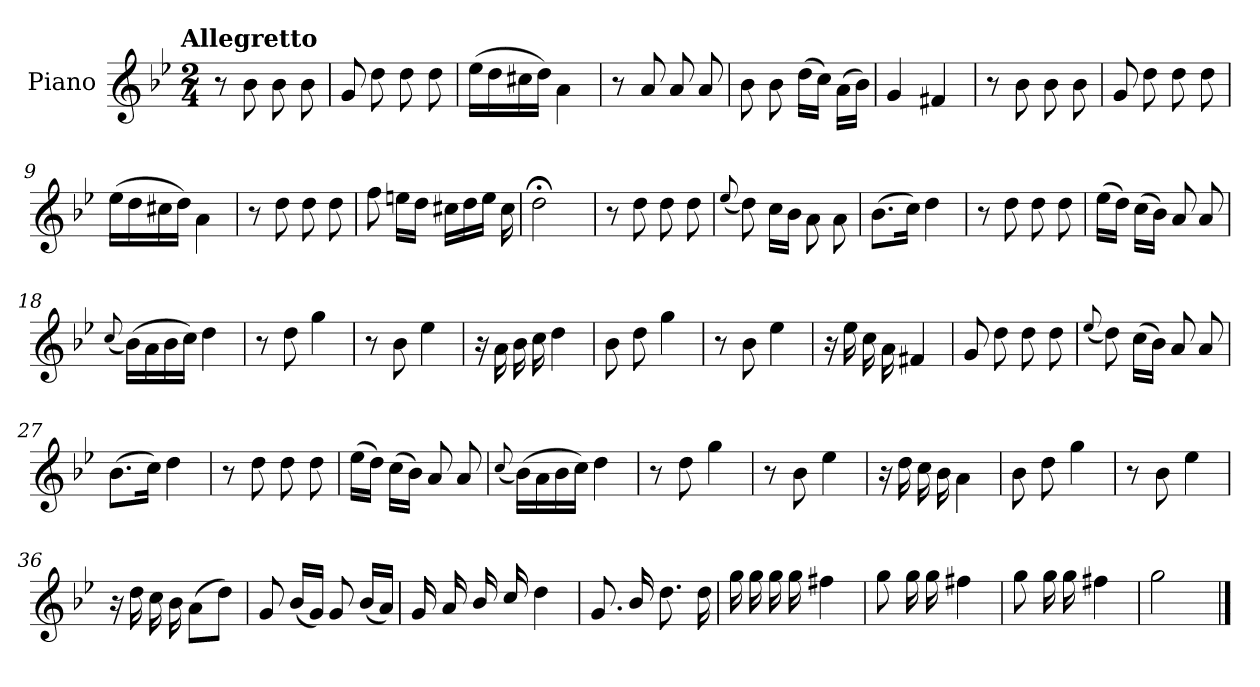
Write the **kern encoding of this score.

**kern
*part1
*staff1
*I"Piano
*I'Pno.
*clefG2
*k[b-e-]
!!LO:TX:omd:t=Allegretto
*M2/4
*MM116
=1
8r
8b-\
8b-\
8b-\
=2
8g/
8dd\
8dd\
8dd\
=3
(>16ee-\LL
16dd\
16cc#X\
16dd\JJ)
4a\
=4
8r
8a/
8a/
8a/
=5
8b-\
8b-\
(>16dd\LL
16cc\JJ)
(>16a\LL
16b-\JJ)
!!LO:LB:g=z
=6
4g/
4f#X/
=7
8r
8b-\
8b-\
8b-\
=8
8g/
8dd\
8dd\
8dd\
=9
(>16ee-\LL
16dd\
16cc#X\
16dd\JJ)
4a\
=10
8r
8dd\
8dd\
8dd\
=11
8ff\
16een\LL
16dd\JJ
16cc#X\LL
16dd\
16ee\JJ
16cc#\
=12
2dd;<\
!!LO:LB:g=z
=13
8r
8dd\
8dd\
8dd\
=14
(<8qqee-/
8dd\)
16cc\LL
16b-\JJ
8a\
8a\
=15
(>8.b-\L
16cc\Jk)
4dd\
=16
8r
8dd\
8dd\
8dd\
=17
(>16ee-\LL
16dd\JJ)
(>16cc\LL
16b-\JJ)
8a/
8a/
=18
(<8qqcc/
(>16b-\LL)
16a\
16b-\
16cc\JJ)
4dd\
=19
8r
8dd\
4gg\
!!LO:LB:g=z
=20
8r
8b-\
4ee-\
=21
16r
16a\
16b-\
16cc\
4dd\
=22
8b-\
8dd\
4gg\
=23
8r
8b-\
4ee-\
=24
16r
16ee-\
16cc\
16a\
4f#X/
=25
8g/
8dd\
8dd\
8dd\
!!LO:LB:g=z
=26
(<8qqee-/
8dd\)
(>16cc\LL
16b-\JJ)
8a/
8a/
=27
(>8.b-\L
16cc\Jk)
4dd\
=28
8r
8dd\
8dd\
8dd\
=29
(>16ee-\LL
16dd\JJ)
(>16cc\LL
16b-\JJ)
8a/
8a/
=30
(<8qqcc/
(>16b-\LL)
16a\
16b-\
16cc\JJ)
4dd\
=31
8r
8dd\
4gg\
=32
8r
8b-\
4ee-\
!!LO:LB:g=z
=33
16r
16dd\
16cc\
16b-\
4a\
=34
8b-\
8dd\
4gg\
=35
8r
8b-\
4ee-\
=36
16r
16dd\
16cc\
16b-\
(>8a\L
8dd\J)
=37
8g/
(<16b-/LL
16g/JJ)
8g/
(<16b-/LL
16a/JJ)
=38
16g/
16a/
16b-/
16cc/
4dd\
!!LO:LB:g=z
=39
8.g/
16b-/
8.dd\
16dd\
=40
16gg\
16gg\
16gg\
16gg\
4ff#X\
=41
8gg\
16gg\
16gg\
4ff#X\
=42
8gg\
16gg\
16gg\
4ff#X\
=43
2gg\
==
*-
